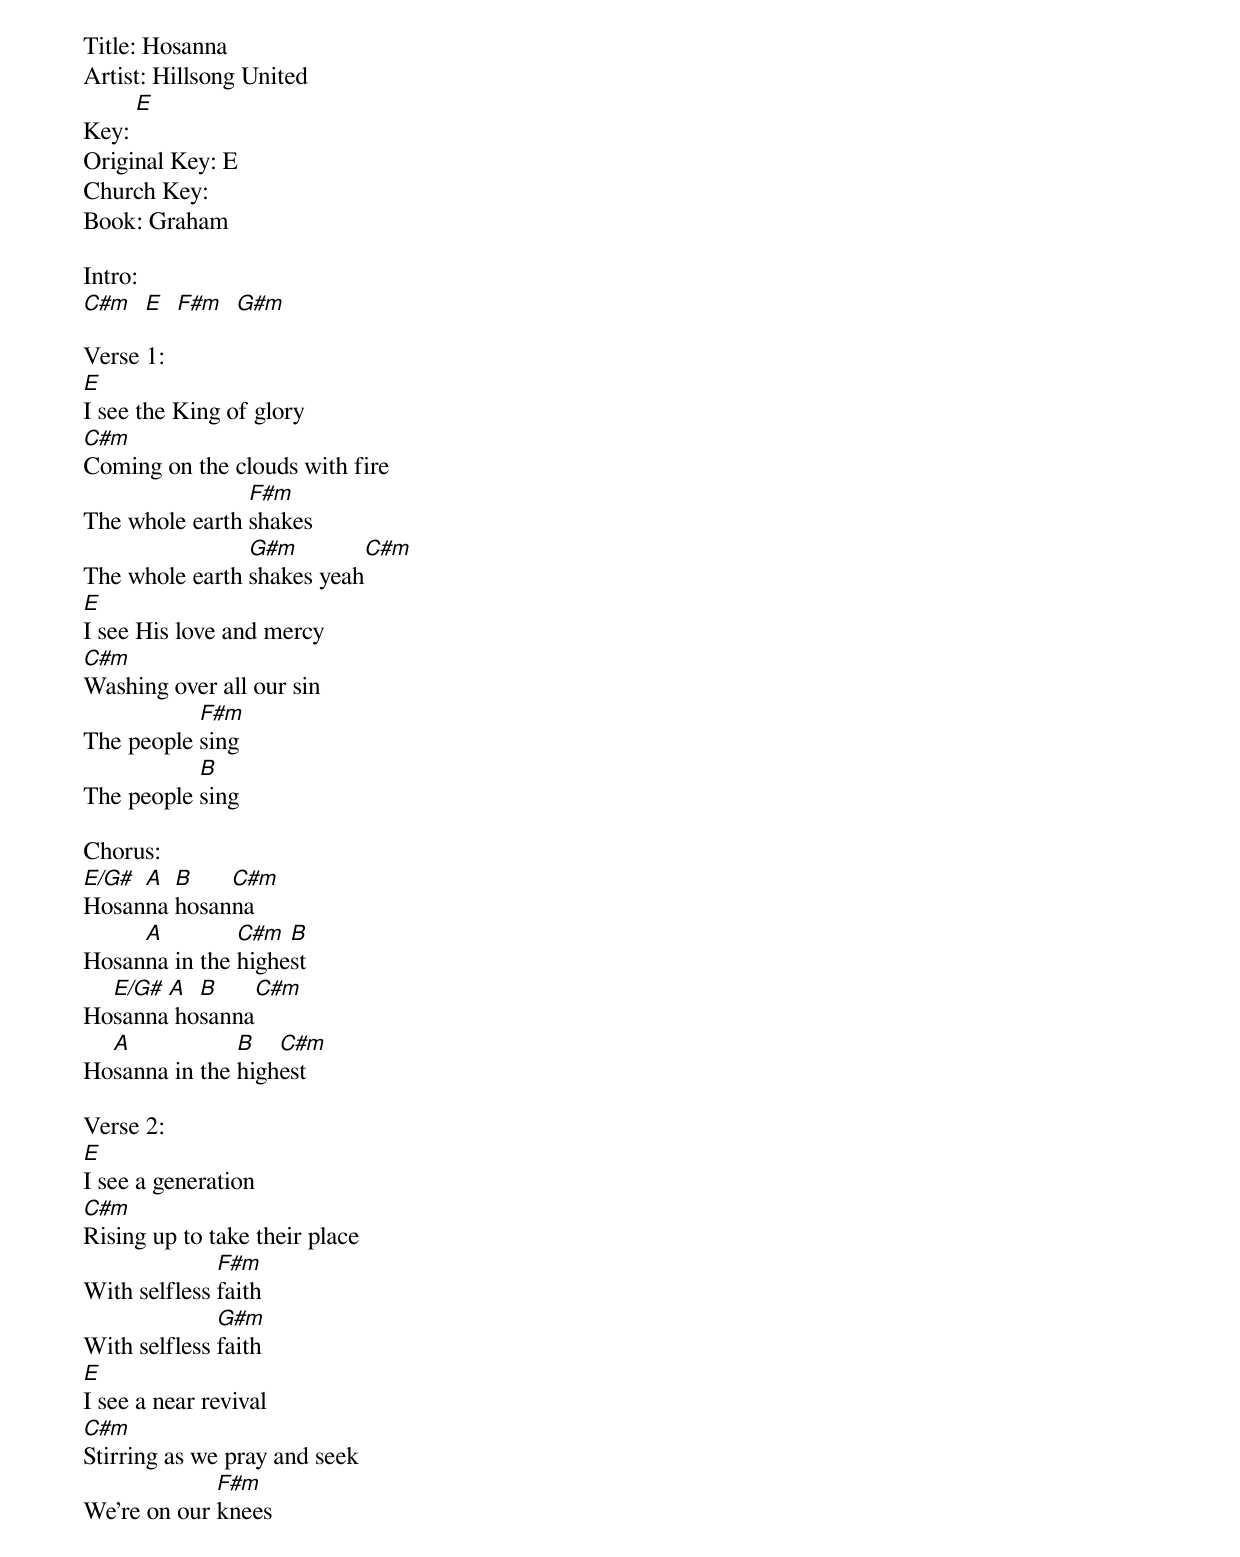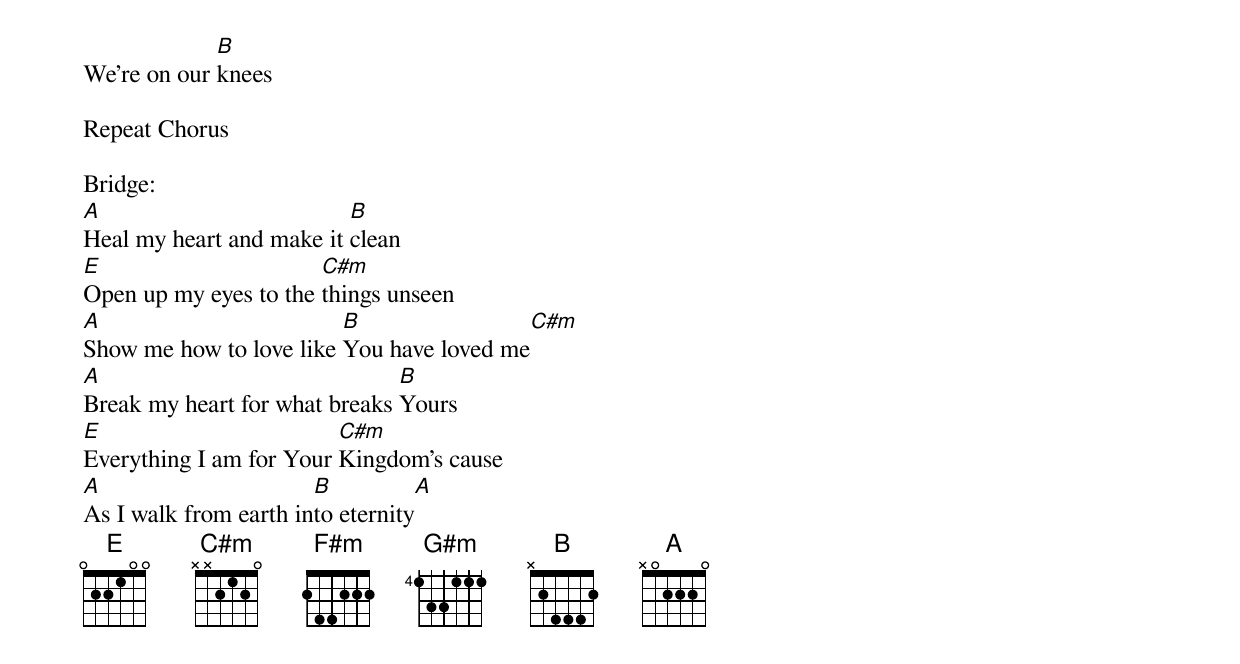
Title: Hosanna
Artist: Hillsong United
Key: [E]
Original Key: E
Church Key:
Book: Graham

Intro:
[C#m]  [E]  [F#m]  [G#m]

Verse 1:
[E]I see the King of glory
[C#m]Coming on the clouds with fire
The whole earth [F#m]shakes
The whole earth [G#m]shakes yeah[C#m]
[E]I see His love and mercy
[C#m]Washing over all our sin
The people [F#m]sing
The people [B]sing

Chorus:
[E/G#]Hosan[A]na [B]hosan[C#m]na
Hosan[A]na in the [C#m]highe[B]st
Ho[E/G#]sanna[A] ho[B]sanna[C#m]
Ho[A]sanna in the [B]high[C#m]est

Verse 2:
[E]I see a generation
[C#m]Rising up to take their place
With selfless [F#m]faith
With selfless [G#m]faith
[E]I see a near revival
[C#m]Stirring as we pray and seek
We're on our [F#m]knees
We're on our [B]knees

Repeat Chorus

Bridge:
[A]Heal my heart and make it [B]clean
[E]Open up my eyes to the [C#m]things unseen
[A]Show me how to love like [B]You have loved me[C#m]
[A]Break my heart for what breaks [B]Yours
[E]Everything I am for Your [C#m]Kingdom's cause
[A]As I walk from earth in[B]to eternity[A]
